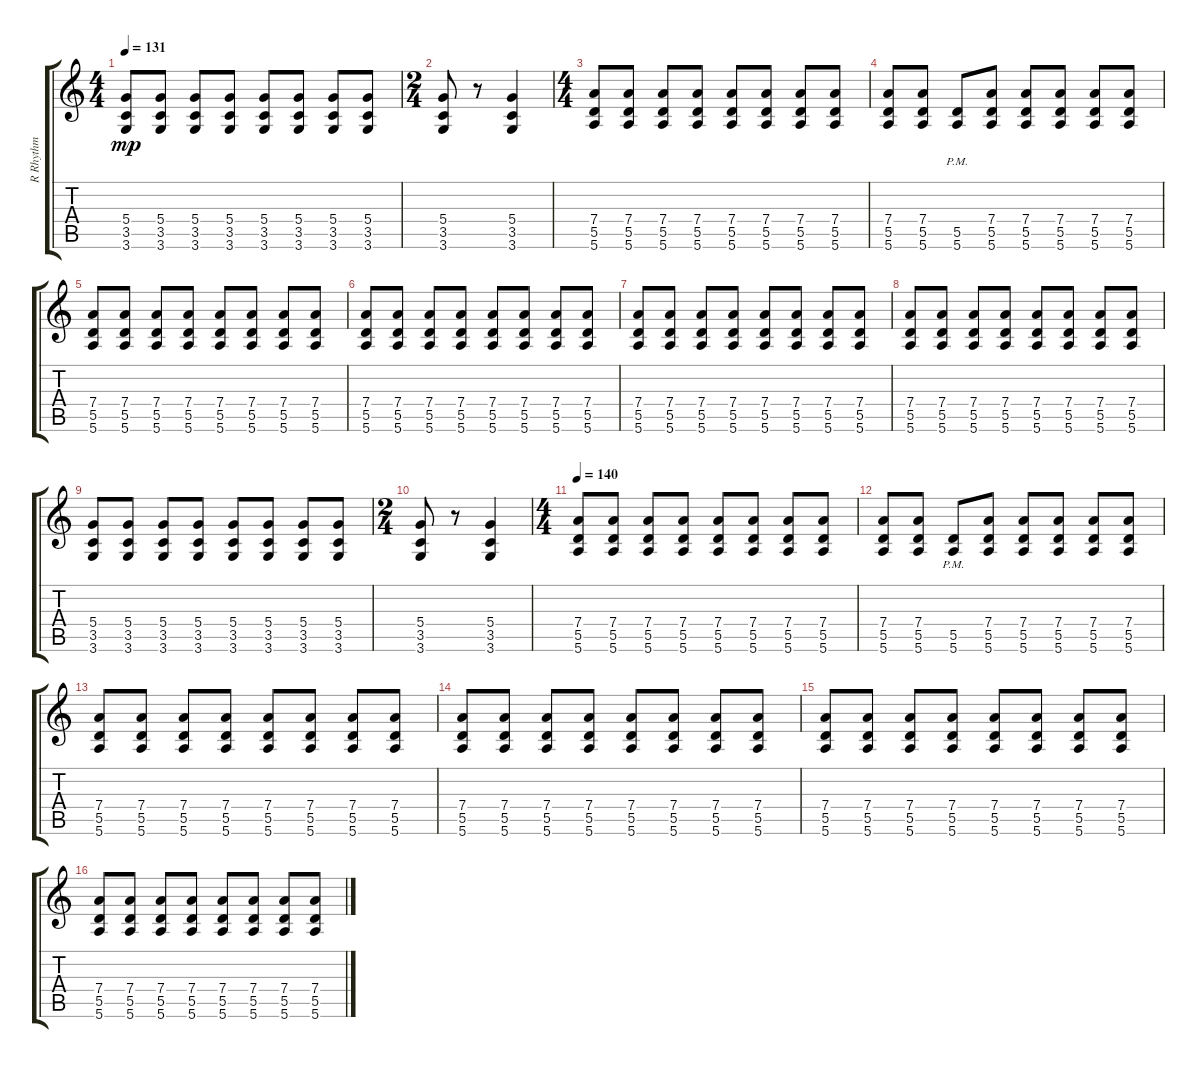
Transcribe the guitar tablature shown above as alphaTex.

\track ("R Rhythm" "R Rhythm") {instrument distortionguitar}
\staff {score tabs}
\tuning (E4 B3 G3 D3 A2 E2) {hide}
\ts (4 4)
\tempo 131
\clef g2
\ks c
(5.4 3.5 3.6).8{dy mp} (5.4 3.5 3.6).8 (5.4 3.5 3.6).8 (5.4 3.5 3.6).8 (5.4 3.5 3.6).8 (5.4 3.5 3.6).8 (5.4 3.5 3.6).8 (5.4 3.5 3.6).8 |
\ts (2 4)
(5.4 3.5 3.6).8 r.8 (5.4 3.5 3.6).4 |
\ts (4 4)
(7.4 5.5 5.6).8 (7.4 5.5 5.6).8 (7.4 5.5 5.6).8 (7.4 5.5 5.6).8 (7.4 5.5 5.6).8 (7.4 5.5 5.6).8 (7.4 5.5 5.6).8 (7.4 5.5 5.6).8 |
(7.4 5.5 5.6).8 (7.4 5.5 5.6).8 (5.5{pm} 5.6{pm}).8 (7.4 5.5 5.6).8 (7.4 5.5 5.6).8 (7.4 5.5 5.6).8 (7.4 5.5 5.6).8 (7.4 5.5 5.6).8 |
(7.4 5.5 5.6).8 (7.4 5.5 5.6).8 (7.4 5.5 5.6).8 (7.4 5.5 5.6).8 (7.4 5.5 5.6).8 (7.4 5.5 5.6).8 (7.4 5.5 5.6).8 (7.4 5.5 5.6).8 |
(7.4 5.5 5.6).8 (7.4 5.5 5.6).8 (7.4 5.5 5.6).8 (7.4 5.5 5.6).8 (7.4 5.5 5.6).8 (7.4 5.5 5.6).8 (7.4 5.5 5.6).8 (7.4 5.5 5.6).8 |
(7.4 5.5 5.6).8 (7.4 5.5 5.6).8 (7.4 5.5 5.6).8 (7.4 5.5 5.6).8 (7.4 5.5 5.6).8 (7.4 5.5 5.6).8 (7.4 5.5 5.6).8 (7.4 5.5 5.6).8 |
(7.4 5.5 5.6).8 (7.4 5.5 5.6).8 (7.4 5.5 5.6).8 (7.4 5.5 5.6).8 (7.4 5.5 5.6).8 (7.4 5.5 5.6).8 (7.4 5.5 5.6).8 (7.4 5.5 5.6).8 |
(5.4 3.5 3.6).8 (5.4 3.5 3.6).8 (5.4 3.5 3.6).8 (5.4 3.5 3.6).8 (5.4 3.5 3.6).8 (5.4 3.5 3.6).8 (5.4 3.5 3.6).8 (5.4 3.5 3.6).8 |
\ts (2 4)
(5.4 3.5 3.6).8 r.8 (5.4 3.5 3.6).4 |
\ts (4 4)
\tempo 140
(7.4 5.5 5.6).8 (7.4 5.5 5.6).8 (7.4 5.5 5.6).8 (7.4 5.5 5.6).8 (7.4 5.5 5.6).8 (7.4 5.5 5.6).8 (7.4 5.5 5.6).8 (7.4 5.5 5.6).8 |
(7.4 5.5 5.6).8 (7.4 5.5 5.6).8 (5.5{pm} 5.6{pm}).8 (7.4 5.5 5.6).8 (7.4 5.5 5.6).8 (7.4 5.5 5.6).8 (7.4 5.5 5.6).8 (7.4 5.5 5.6).8 |
(7.4 5.5 5.6).8 (7.4 5.5 5.6).8 (7.4 5.5 5.6).8 (7.4 5.5 5.6).8 (7.4 5.5 5.6).8 (7.4 5.5 5.6).8 (7.4 5.5 5.6).8 (7.4 5.5 5.6).8 |
(7.4 5.5 5.6).8 (7.4 5.5 5.6).8 (7.4 5.5 5.6).8 (7.4 5.5 5.6).8 (7.4 5.5 5.6).8 (7.4 5.5 5.6).8 (7.4 5.5 5.6).8 (7.4 5.5 5.6).8 |
(7.4 5.5 5.6).8 (7.4 5.5 5.6).8 (7.4 5.5 5.6).8 (7.4 5.5 5.6).8 (7.4 5.5 5.6).8 (7.4 5.5 5.6).8 (7.4 5.5 5.6).8 (7.4 5.5 5.6).8 |
(7.4 5.5 5.6).8 (7.4 5.5 5.6).8 (7.4 5.5 5.6).8 (7.4 5.5 5.6).8 (7.4 5.5 5.6).8 (7.4 5.5 5.6).8 (7.4 5.5 5.6).8 (7.4 5.5 5.6).8
